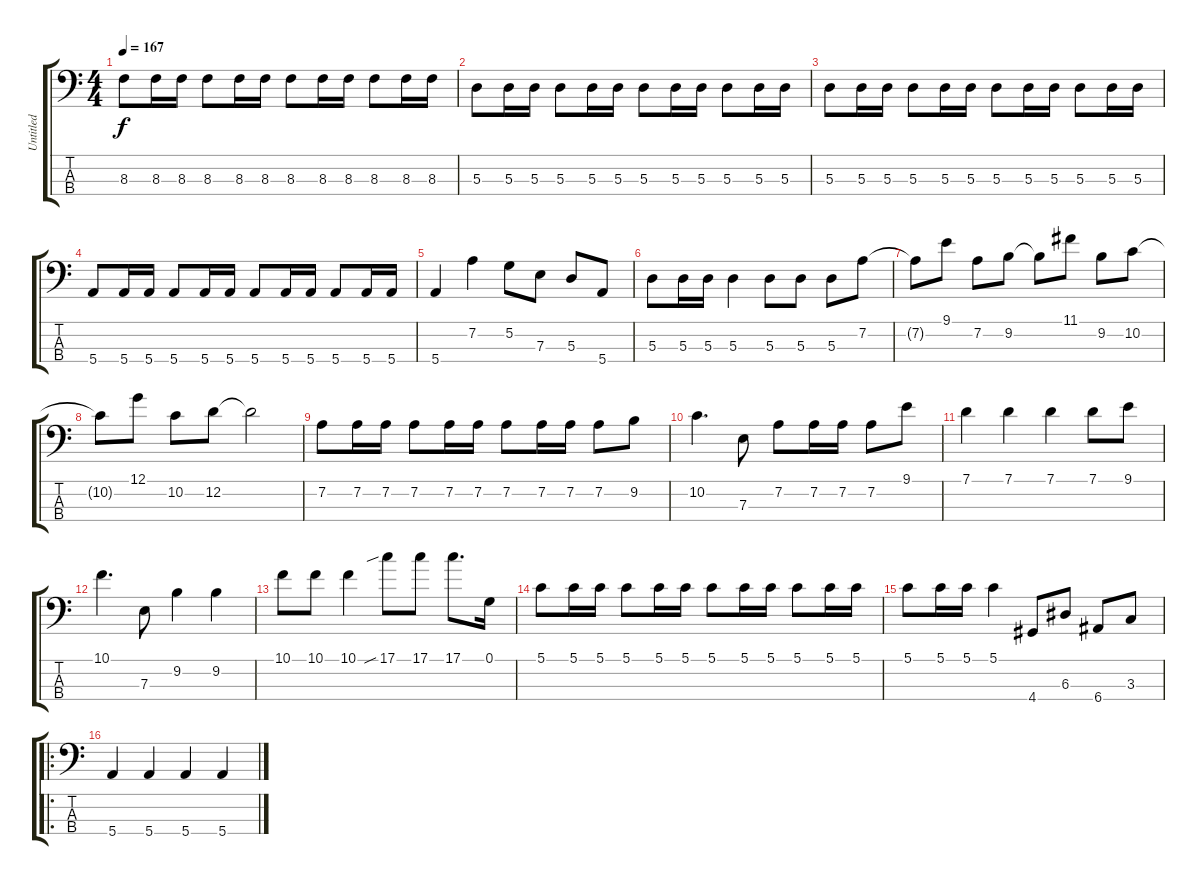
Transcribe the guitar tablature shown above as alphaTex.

\track ("Untitled" "Untitled") {instrument electricbassfinger}
\staff {score tabs}
\tuning (G2 D2 A1 E1) {hide}
\ts (4 4)
\tempo 167
\clef f4
\ks c
8.3.8{dy f} 8.3.16 8.3.16 8.3.8 8.3.16 8.3.16 8.3.8 8.3.16 8.3.16 8.3.8 8.3.16 8.3.16 |
5.3.8 5.3.16 5.3.16 5.3.8 5.3.16 5.3.16 5.3.8 5.3.16 5.3.16 5.3.8 5.3.16 5.3.16 |
5.3.8 5.3.16 5.3.16 5.3.8 5.3.16 5.3.16 5.3.8 5.3.16 5.3.16 5.3.8 5.3.16 5.3.16 |
5.4.8 5.4.16 5.4.16 5.4.8 5.4.16 5.4.16 5.4.8 5.4.16 5.4.16 5.4.8 5.4.16 5.4.16 |
5.4.4 7.2.4 5.2.8 7.3.8 5.3.8 5.4.8 |
5.3.8 5.3.16 5.3.16 5.3.4 5.3.8 5.3.8 5.3.8 7.2.8 |
7.2{t}.8 9.1.8 7.2.8 9.2.8 9.2{t}.8 11.1.8 9.2.8 10.2.8 |
10.2{t}.8 12.1.8 10.2.8 12.2.8 12.2{t}.2 |
7.2.8 7.2.16 7.2.16 7.2.8 7.2.16 7.2.16 7.2.8 7.2.16 7.2.16 7.2.8 9.2.8 |
10.2.4{d} 7.3.8 7.2.8 7.2.16 7.2.16 7.2.8 9.1.8 |
7.1.4 7.1.4 7.1.4 7.1.8 9.1.8 |
10.1.4{d} 7.3.8 9.2.4 9.2.4 |
10.1.8 10.1.8 10.1.4 17.1{sib}.8 17.1.8 17.1.8{d} 0.1.16 |
5.1.8 5.1.16 5.1.16 5.1.8 5.1.16 5.1.16 5.1.8 5.1.16 5.1.16 5.1.8 5.1.16 5.1.16 |
5.1.8 5.1.16 5.1.16 5.1.4 4.4.8 6.3.8 6.4.8 3.3.8 |
\ro
5.4.4 5.4.4 5.4.4 5.4.4
